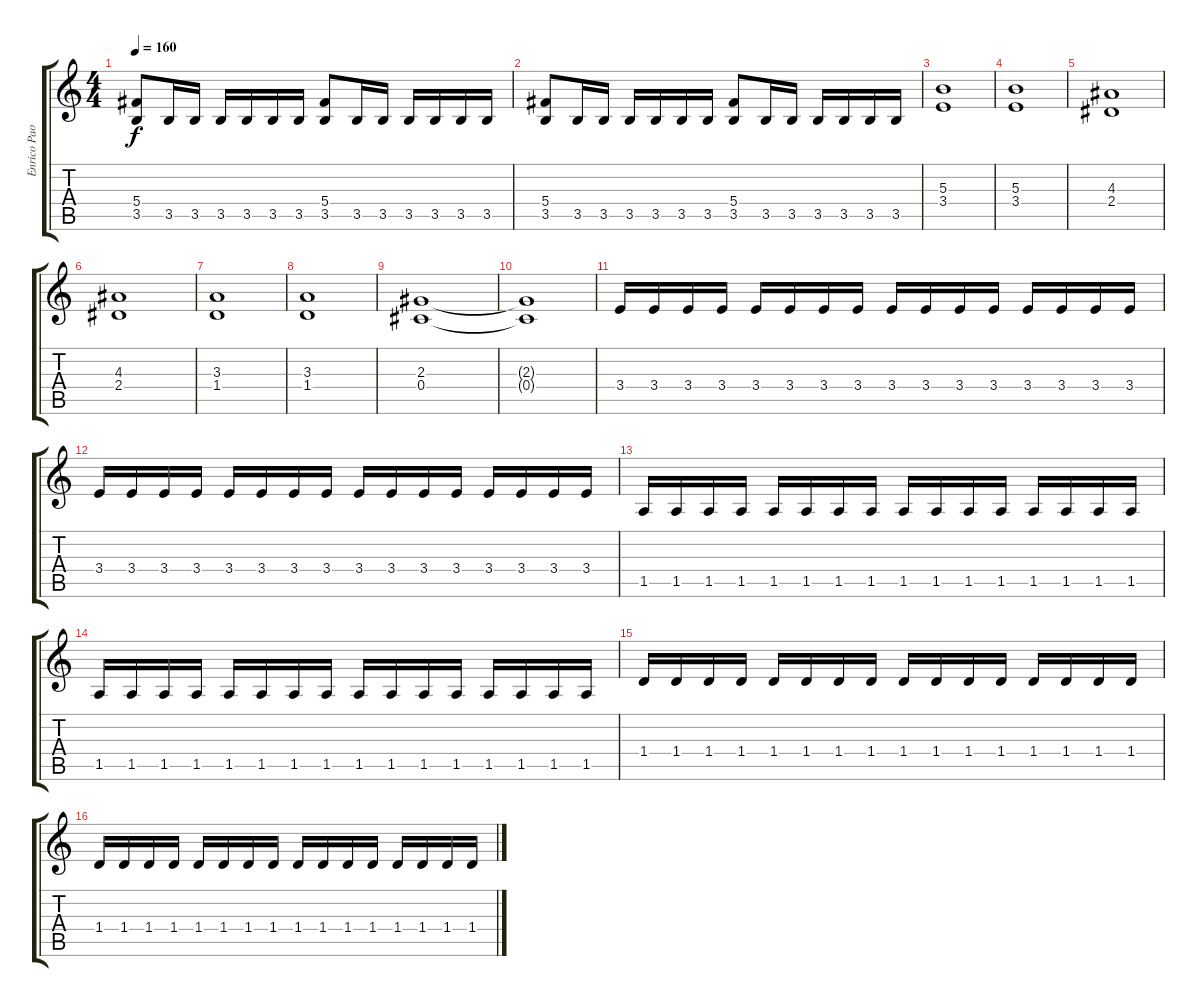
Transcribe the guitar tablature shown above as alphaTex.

\track ("Enrico Paoli" "Enrico Pao") {instrument distortionguitar}
\staff {score tabs}
\tuning (Eb4 Bb3 Gb3 Db3 Ab2 Eb2) {hide}
\ts (4 4)
\tempo 160
\clef g2
\ks c
(5.4 3.5).8{dy f} 3.5.16 3.5.16 3.5.16 3.5.16 3.5.16 3.5.16 (5.4 3.5).8 3.5.16 3.5.16 3.5.16 3.5.16 3.5.16 3.5.16 |
(5.4 3.5).8 3.5.16 3.5.16 3.5.16 3.5.16 3.5.16 3.5.16 (5.4 3.5).8 3.5.16 3.5.16 3.5.16 3.5.16 3.5.16 3.5.16 |
(5.3 3.4).1 |
(5.3 3.4).1 |
(4.3 2.4).1 |
(4.3 2.4).1 |
(3.3 1.4).1 |
(3.3 1.4).1 |
(2.3 0.4).1 |
(2.3{t} 0.4{t}).1 |
3.4.16 3.4.16 3.4.16 3.4.16 3.4.16 3.4.16 3.4.16 3.4.16 3.4.16 3.4.16 3.4.16 3.4.16 3.4.16 3.4.16 3.4.16 3.4.16 |
3.4.16 3.4.16 3.4.16 3.4.16 3.4.16 3.4.16 3.4.16 3.4.16 3.4.16 3.4.16 3.4.16 3.4.16 3.4.16 3.4.16 3.4.16 3.4.16 |
1.5.16 1.5.16 1.5.16 1.5.16 1.5.16 1.5.16 1.5.16 1.5.16 1.5.16 1.5.16 1.5.16 1.5.16 1.5.16 1.5.16 1.5.16 1.5.16 |
1.5.16 1.5.16 1.5.16 1.5.16 1.5.16 1.5.16 1.5.16 1.5.16 1.5.16 1.5.16 1.5.16 1.5.16 1.5.16 1.5.16 1.5.16 1.5.16 |
1.4.16 1.4.16 1.4.16 1.4.16 1.4.16 1.4.16 1.4.16 1.4.16 1.4.16 1.4.16 1.4.16 1.4.16 1.4.16 1.4.16 1.4.16 1.4.16 |
1.4.16 1.4.16 1.4.16 1.4.16 1.4.16 1.4.16 1.4.16 1.4.16 1.4.16 1.4.16 1.4.16 1.4.16 1.4.16 1.4.16 1.4.16 1.4.16
